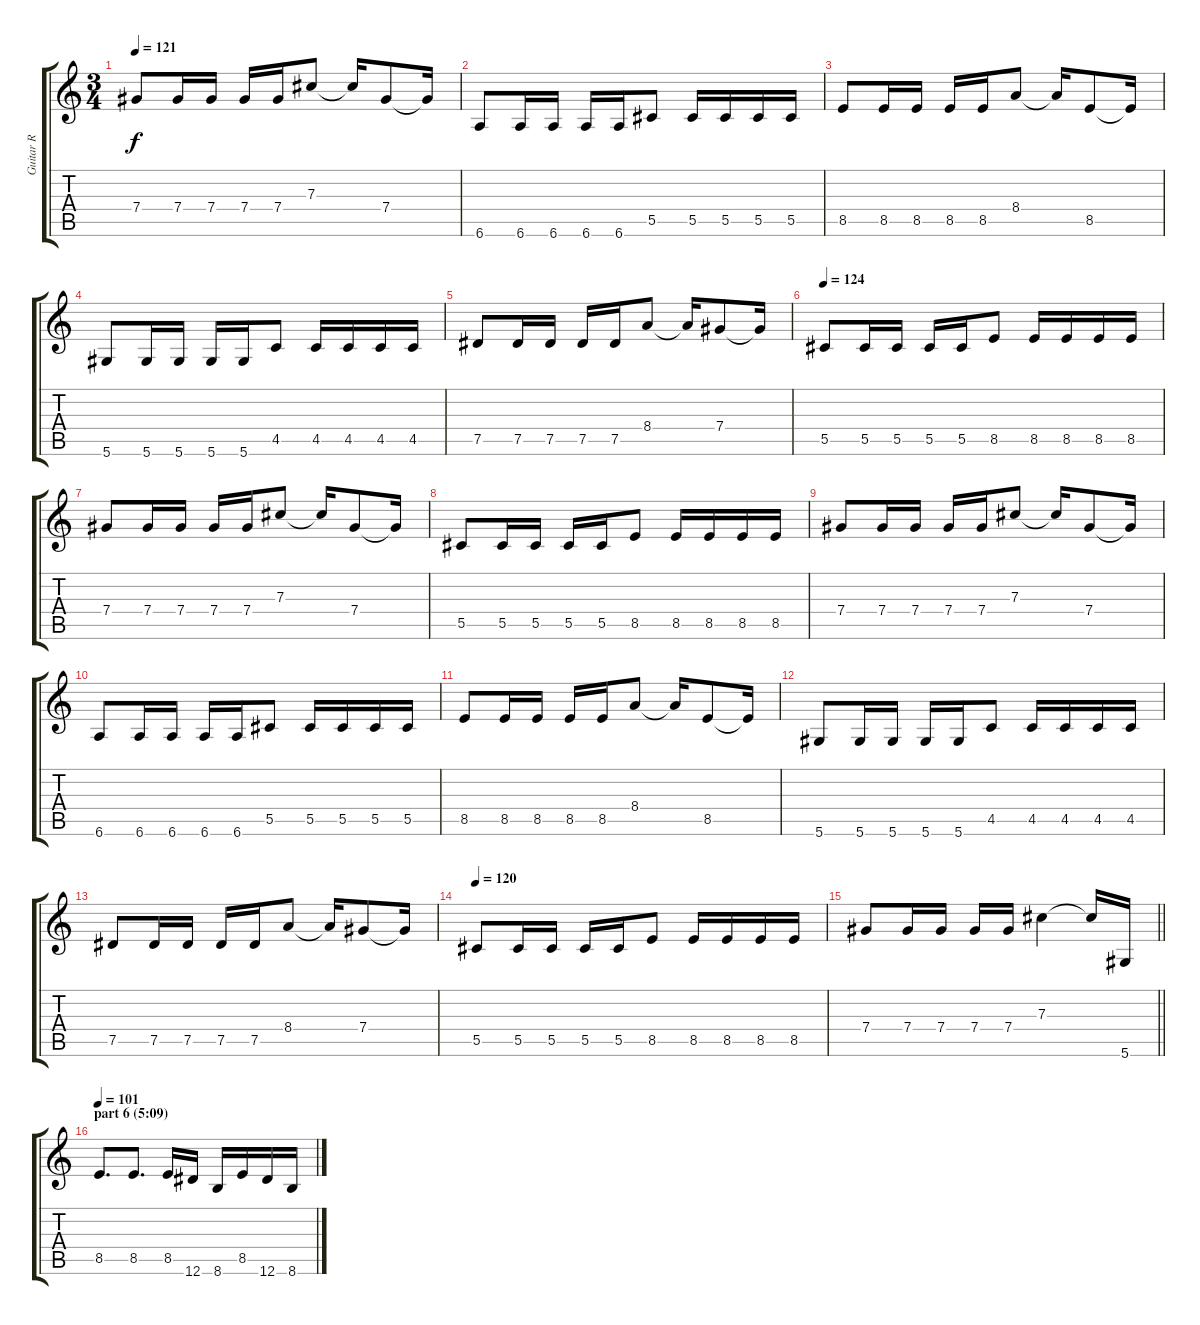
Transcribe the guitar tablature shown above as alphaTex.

\track ("Guitar R" "Guitar R") {instrument overdrivenguitar}
\staff {score tabs}
\tuning (Eb4 Bb3 Gb3 Db3 Ab2 Eb2) {hide}
\ts (3 4)
\tempo 121
\clef g2
\ks c
7.4.8{dy f} 7.4.16 7.4.16 7.4.16 7.4.16 7.3.8 7.3{t}.16 7.4.8 7.4{t}.16 |
6.6.8 6.6.16 6.6.16 6.6.16 6.6.16 5.5.8 5.5.16 5.5.16 5.5.16 5.5.16 |
8.5.8 8.5.16 8.5.16 8.5.16 8.5.16 8.4.8 8.4{t}.16 8.5.8 8.5{t}.16 |
5.6.8 5.6.16 5.6.16 5.6.16 5.6.16 4.5.8 4.5.16 4.5.16 4.5.16 4.5.16 |
7.5.8 7.5.16 7.5.16 7.5.16 7.5.16 8.4.8 8.4{t}.16 7.4.8 7.4{t}.16 |
\tempo 124
5.5.8 5.5.16 5.5.16 5.5.16 5.5.16 8.5.8 8.5.16 8.5.16 8.5.16 8.5.16 |
7.4.8 7.4.16 7.4.16 7.4.16 7.4.16 7.3.8 7.3{t}.16 7.4.8 7.4{t}.16 |
5.5.8 5.5.16 5.5.16 5.5.16 5.5.16 8.5.8 8.5.16 8.5.16 8.5.16 8.5.16 |
7.4.8 7.4.16 7.4.16 7.4.16 7.4.16 7.3.8 7.3{t}.16 7.4.8 7.4{t}.16 |
6.6.8 6.6.16 6.6.16 6.6.16 6.6.16 5.5.8 5.5.16 5.5.16 5.5.16 5.5.16 |
8.5.8 8.5.16 8.5.16 8.5.16 8.5.16 8.4.8 8.4{t}.16 8.5.8 8.5{t}.16 |
5.6.8 5.6.16 5.6.16 5.6.16 5.6.16 4.5.8 4.5.16 4.5.16 4.5.16 4.5.16 |
7.5.8 7.5.16 7.5.16 7.5.16 7.5.16 8.4.8 8.4{t}.16 7.4.8 7.4{t}.16 |
\tempo 120
5.5.8 5.5.16 5.5.16 5.5.16 5.5.16 8.5.8 8.5.16 8.5.16 8.5.16 8.5.16 |
\barLineRight lightlight
7.4.8 7.4.16 7.4.16 7.4.16 7.4.16 7.3.4 7.3{t}.16 5.6.16 |
\section ("" "part 6 (5:09)")
\tempo 101
8.5.8{d} 8.5.8{d} 8.5.16 12.6.16 8.6.16 8.5.16 12.6.16 8.6.16
